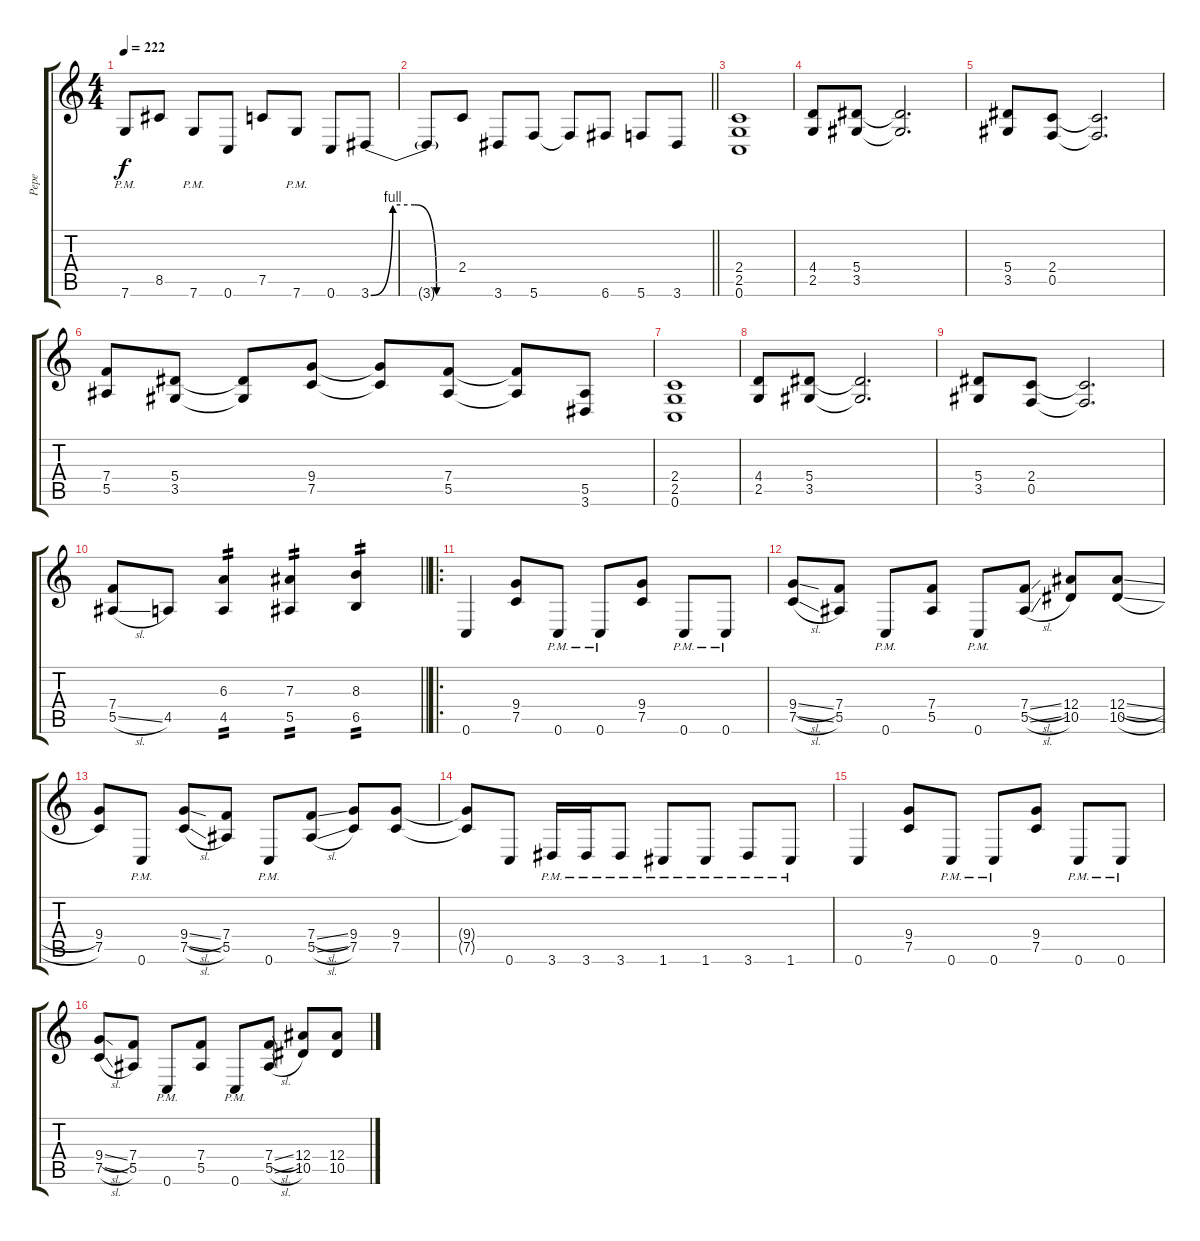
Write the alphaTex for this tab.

\track ("Pepe" "Pepe") {instrument distortionguitar}
\staff {score tabs}
\tuning (C4 G3 Eb3 Bb2 F2 C2) {hide}
\ts (4 4)
\tempo 222
\clef g2
\ks c
7.6{pm}.8{dy f} 8.5.8 7.6{pm}.8 0.6.8 7.5.8 7.6{pm}.8 0.6.8 3.6{be (custom 0 0 15 4 30 4 45 0 60 0)}.8 |
\barLineRight lightlight
3.6{t}.8 2.4.8 3.6.8 5.6.8 5.6{t}.8 6.6.8 5.6.8 3.6.8 |
\section ("" "")
(2.4 2.5 0.6).1 |
(4.4 2.5).8 (5.4 3.5).8 (5.4{t} 3.5{t}).2{d} |
(5.4 3.5).8 (2.4 0.5).8 (2.4{t} 0.5{t}).2{d} |
(7.4 5.5).8 (5.4 3.5).8 (5.4{t} 3.5{t}).8 (9.4 7.5).8 (9.4{t} 7.5{t}).8 (7.4 5.5).8 (7.4{t} 5.5{t}).8 (5.5 3.6).8 |
(2.4 2.5 0.6).1 |
(4.4 2.5).8 (5.4 3.5).8 (5.4{t} 3.5{t}).2{d} |
(5.4 3.5).8 (2.4 0.5).8 (2.4{t} 0.5{t}).2{d} |
\barLineRight lightlight
(7.4 5.5{sl}).8 4.5.8 (6.3 4.5).4{tp 2} (7.3 5.5).4{tp 2} (8.3 6.5).4{tp 2} |
\ro
\section ("" "")
0.6.4 (9.4 7.5).8 0.6{pm}.8 0.6{pm}.8 (9.4 7.5).8 0.6{pm}.8 0.6{pm}.8 |
(9.4{sl} 7.5{sl}).8 (7.4 5.5).8 0.6{pm}.8 (7.4 5.5).8 0.6{pm}.8 (7.4{sl} 5.5{sl}).8 (12.4 10.5).8 (12.4{sl} 10.5{sl}).8 |
(9.4 7.5).8 0.6{pm}.8 (9.4{sl} 7.5{sl}).8 (7.4 5.5).8 0.6{pm}.8 (7.4{sl} 5.5{sl}).8 (9.4 7.5).8 (9.4 7.5).8 |
(9.4{t} 7.5{t}).8 0.6.8 3.6{pm}.16 3.6{pm}.16 3.6{pm}.8 1.6{pm}.8 1.6{pm}.8 3.6{pm}.8 1.6{pm}.8 |
0.6.4 (9.4 7.5).8 0.6{pm}.8 0.6{pm}.8 (9.4 7.5).8 0.6{pm}.8 0.6{pm}.8 |
(9.4{sl} 7.5{sl}).8 (7.4 5.5).8 0.6{pm}.8 (7.4 5.5).8 0.6{pm}.8 (7.4{sl} 5.5{sl}).8 (12.4 10.5).8 (12.4 10.5).8
